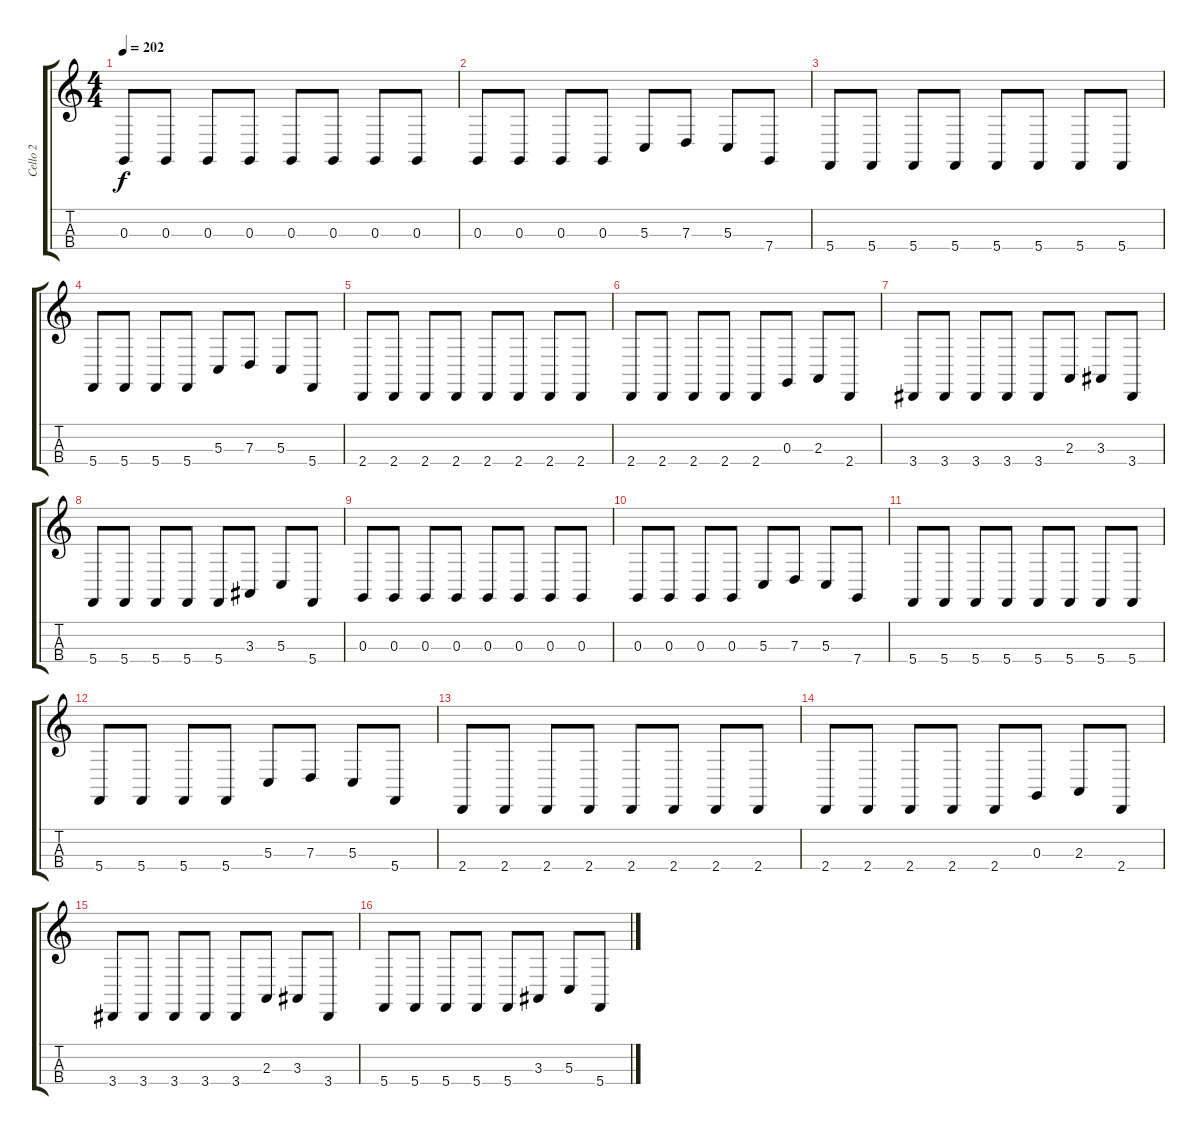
\track ("Cello 2" "Cello 2") {instrument cello}
\staff {score tabs}
\tuning (A3 D3 G2 C2) {hide}
\ts (4 4)
\tempo 202
\clef g2
\ks c
0.3.8{dy f} 0.3.8 0.3.8 0.3.8 0.3.8 0.3.8 0.3.8 0.3.8 |
0.3.8 0.3.8 0.3.8 0.3.8 5.3.8 7.3.8 5.3.8 7.4.8 |
5.4.8 5.4.8 5.4.8 5.4.8 5.4.8 5.4.8 5.4.8 5.4.8 |
5.4.8 5.4.8 5.4.8 5.4.8 5.3.8 7.3.8 5.3.8 5.4.8 |
2.4.8 2.4.8 2.4.8 2.4.8 2.4.8 2.4.8 2.4.8 2.4.8 |
2.4.8 2.4.8 2.4.8 2.4.8 2.4.8 0.3.8 2.3.8 2.4.8 |
3.4.8 3.4.8 3.4.8 3.4.8 3.4.8 2.3.8 3.3.8 3.4.8 |
5.4.8 5.4.8 5.4.8 5.4.8 5.4.8 3.3.8 5.3.8 5.4.8 |
0.3.8 0.3.8 0.3.8 0.3.8 0.3.8 0.3.8 0.3.8 0.3.8 |
0.3.8 0.3.8 0.3.8 0.3.8 5.3.8 7.3.8 5.3.8 7.4.8 |
5.4.8 5.4.8 5.4.8 5.4.8 5.4.8 5.4.8 5.4.8 5.4.8 |
5.4.8 5.4.8 5.4.8 5.4.8 5.3.8 7.3.8 5.3.8 5.4.8 |
2.4.8 2.4.8 2.4.8 2.4.8 2.4.8 2.4.8 2.4.8 2.4.8 |
2.4.8 2.4.8 2.4.8 2.4.8 2.4.8 0.3.8 2.3.8 2.4.8 |
3.4.8 3.4.8 3.4.8 3.4.8 3.4.8 2.3.8 3.3.8 3.4.8 |
5.4.8 5.4.8 5.4.8 5.4.8 5.4.8 3.3.8 5.3.8 5.4.8
